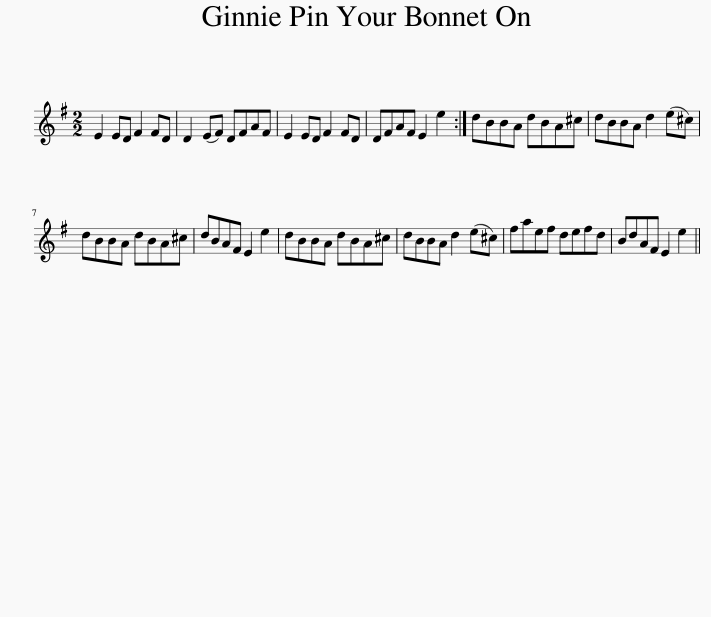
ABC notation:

X:1
L:1/8
M:2/2
I:linebreak $
K:Emin
V:1 treble
V:1
 E2 ED F2 FD | D2 (EF) DFAF | E2 ED F2 FD | DFAF E2 e2 :| dBBA dBA^c | %5
 dBBA d2 (e^c) |$ dBBA dBA^c | dBAF E2 e2 | dBBA dBA^c | dBBA d2 (e^c) | %10
 faef defd | BdAF E2 e2 || %12
